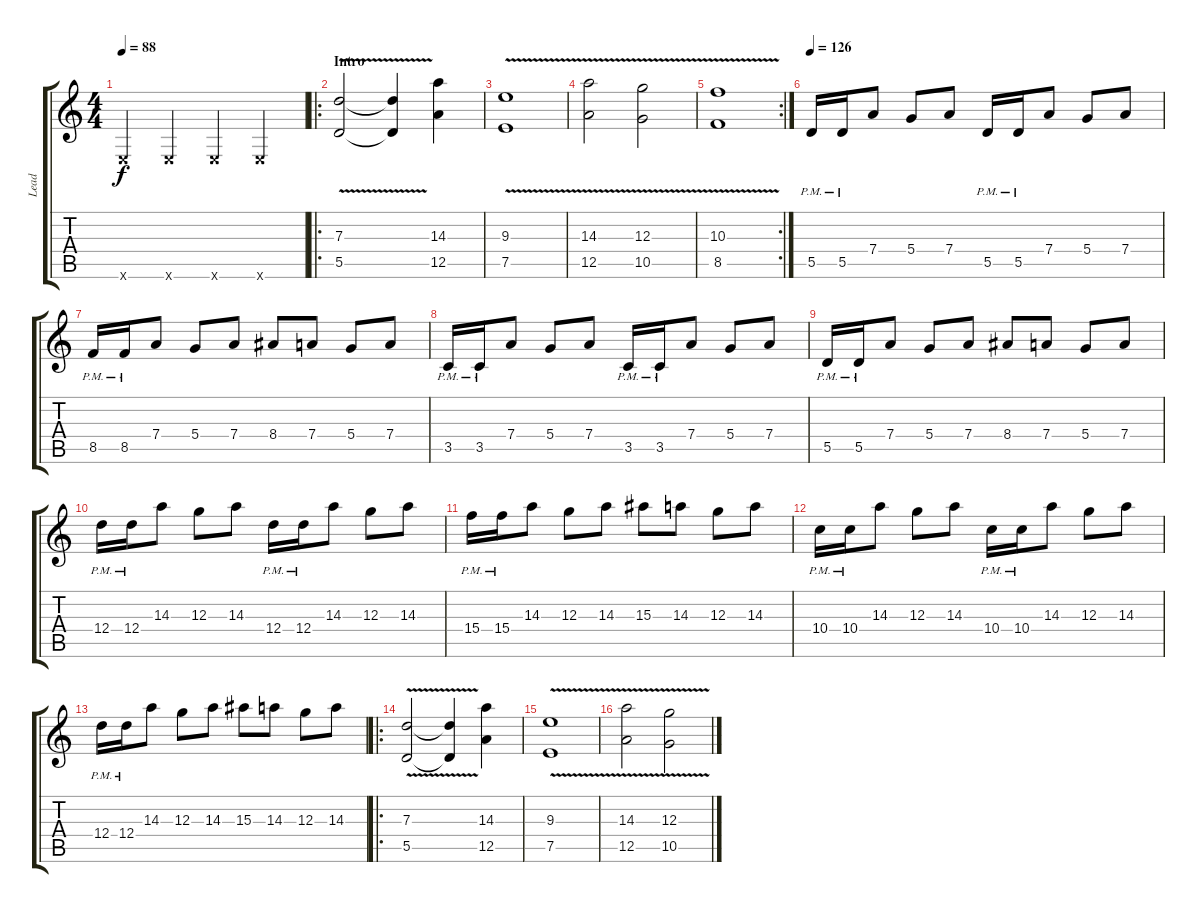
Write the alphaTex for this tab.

\track ("Lead" "Lead") {instrument distortionguitar}
\staff {score tabs}
\tuning (E4 B3 G3 D3 A2 E2) {hide}
\ts (4 4)
\tempo 88
\clef g2
\ks c
0.6{x}.4{dy f instrument distortionguitar} 0.6{x}.4 0.6{x}.4 0.6{x}.4 |
\ro
\section ("" "Intro")
(7.3{v} 5.5{v}).2 (7.3{t} 5.5{t}).4 (14.3 12.5).4 |
(9.3{v} 7.5{v}).1 |
(14.3{v} 12.5{v}).2 (12.3{v} 10.5{v}).2 |
\rc 2
(10.3{v} 8.5{v}).1 |
\tempo 126
5.5{pm}.16 5.5{pm}.16 7.4.8 5.4.8 7.4.8 5.5{pm}.16 5.5{pm}.16 7.4.8 5.4.8 7.4.8 |
8.5{pm}.16 8.5{pm}.16 7.4.8 5.4.8 7.4.8 8.4.8 7.4.8 5.4.8 7.4.8 |
3.5{pm}.16 3.5{pm}.16 7.4.8 5.4.8 7.4.8 3.5{pm}.16 3.5{pm}.16 7.4.8 5.4.8 7.4.8 |
5.5{pm}.16 5.5{pm}.16 7.4.8 5.4.8 7.4.8 8.4.8 7.4.8 5.4.8 7.4.8 |
12.4{pm}.16 12.4{pm}.16 14.3.8 12.3.8 14.3.8 12.4{pm}.16 12.4{pm}.16 14.3.8 12.3.8 14.3.8 |
15.4{pm}.16 15.4{pm}.16 14.3.8 12.3.8 14.3.8 15.3.8 14.3.8 12.3.8 14.3.8 |
10.4{pm}.16 10.4{pm}.16 14.3.8 12.3.8 14.3.8 10.4{pm}.16 10.4{pm}.16 14.3.8 12.3.8 14.3.8 |
12.4{pm}.16 12.4{pm}.16 14.3.8 12.3.8 14.3.8 15.3.8 14.3.8 12.3.8 14.3.8 |
\ro
(7.3{v} 5.5{v}).2 (7.3{t} 5.5{t}).4 (14.3 12.5).4 |
(9.3{v} 7.5{v}).1 |
(14.3{v} 12.5).2 (12.3{v} 10.5{v}).2
